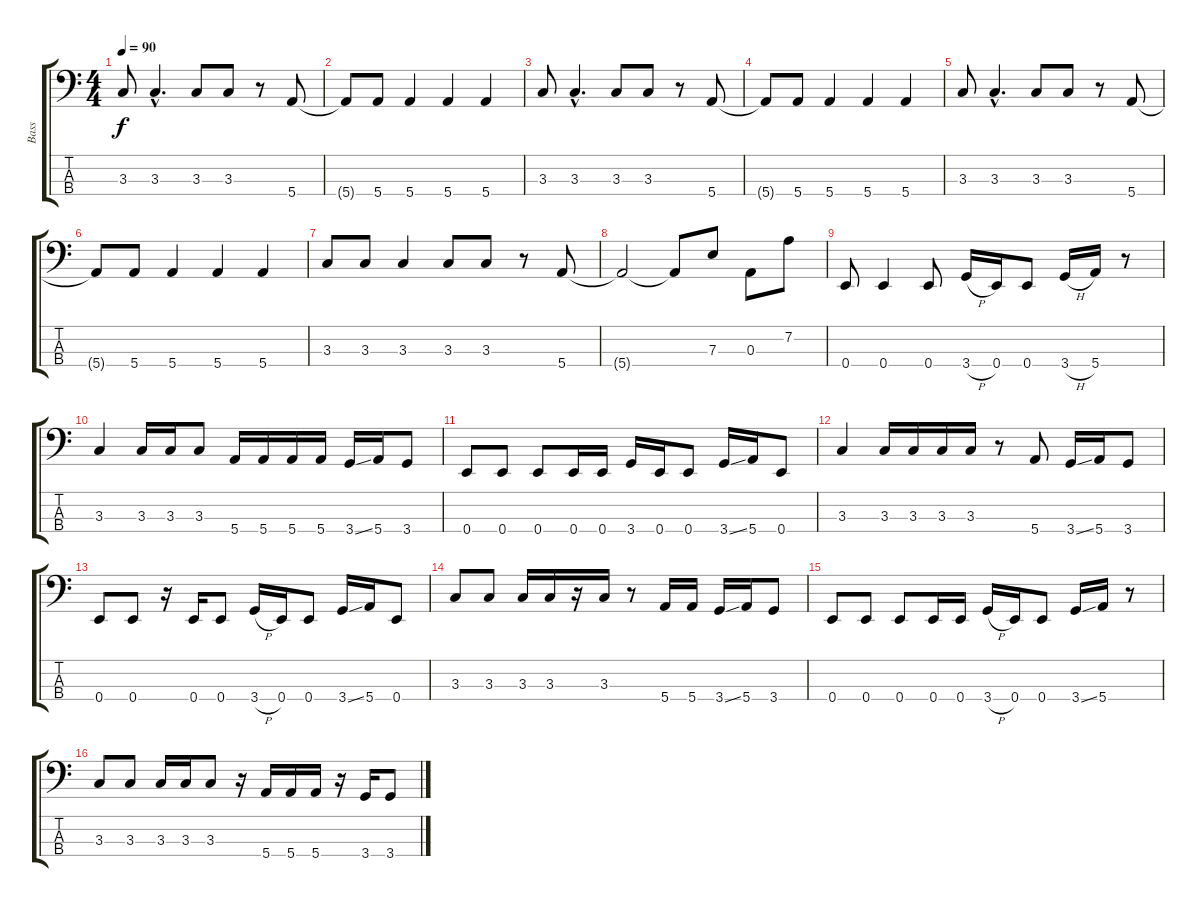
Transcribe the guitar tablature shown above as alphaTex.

\track ("Bass" "Bass") {instrument electricbassfinger}
\staff {score tabs}
\tuning (G2 D2 A1 E1) {hide}
\ts (4 4)
\tempo 90
\clef f4
\ks c
3.3.8{dy f} 3.3{hac}.4{d} 3.3.8 3.3.8 r.8 5.4.8 |
5.4{t}.8 5.4.8 5.4.4 5.4.4 5.4.4 |
3.3.8 3.3{hac}.4{d} 3.3.8 3.3.8 r.8 5.4.8 |
5.4{t}.8 5.4.8 5.4.4 5.4.4 5.4.4 |
3.3.8 3.3{hac}.4{d} 3.3.8 3.3.8 r.8 5.4.8 |
5.4{t}.8 5.4.8 5.4.4 5.4.4 5.4.4 |
3.3.8 3.3.8 3.3.4 3.3.8 3.3.8 r.8 5.4.8 |
5.4{t}.2 5.4{t}.8 7.3.8 0.3.8 7.2.8 |
0.4.8 0.4.4 0.4.8 3.4{h}.16 0.4.16 0.4.8 3.4{h}.16 5.4.16 r.8 |
3.3.4 3.3.16 3.3.16 3.3.8 5.4.16 5.4.16 5.4.16 5.4.16 3.4{ss}.16 5.4.16 3.4.8 |
0.4.8 0.4.8 0.4.8 0.4.16 0.4.16 3.4.16 0.4.16 0.4.8 3.4{ss}.16 5.4.16 0.4.8 |
3.3.4 3.3.16 3.3.16 3.3.16 3.3.16 r.8 5.4.8 3.4{ss}.16 5.4.16 3.4.8 |
0.4.8 0.4.8 r.16 0.4.16 0.4.8 3.4{h}.16 0.4.16 0.4.8 3.4{ss}.16 5.4.16 0.4.8 |
3.3.8 3.3.8 3.3.16 3.3.16 r.16 3.3.16 r.8 5.4.16 5.4.16 3.4{ss}.16 5.4.16 3.4.8 |
0.4.8 0.4.8 0.4.8 0.4.16 0.4.16 3.4{h}.16 0.4.16 0.4.8 3.4{ss}.16 5.4.16 r.8 |
3.3.8 3.3.8 3.3.16 3.3.16 3.3.8 r.16 5.4.16 5.4.16 5.4.16 r.16 3.4.16 3.4.8
